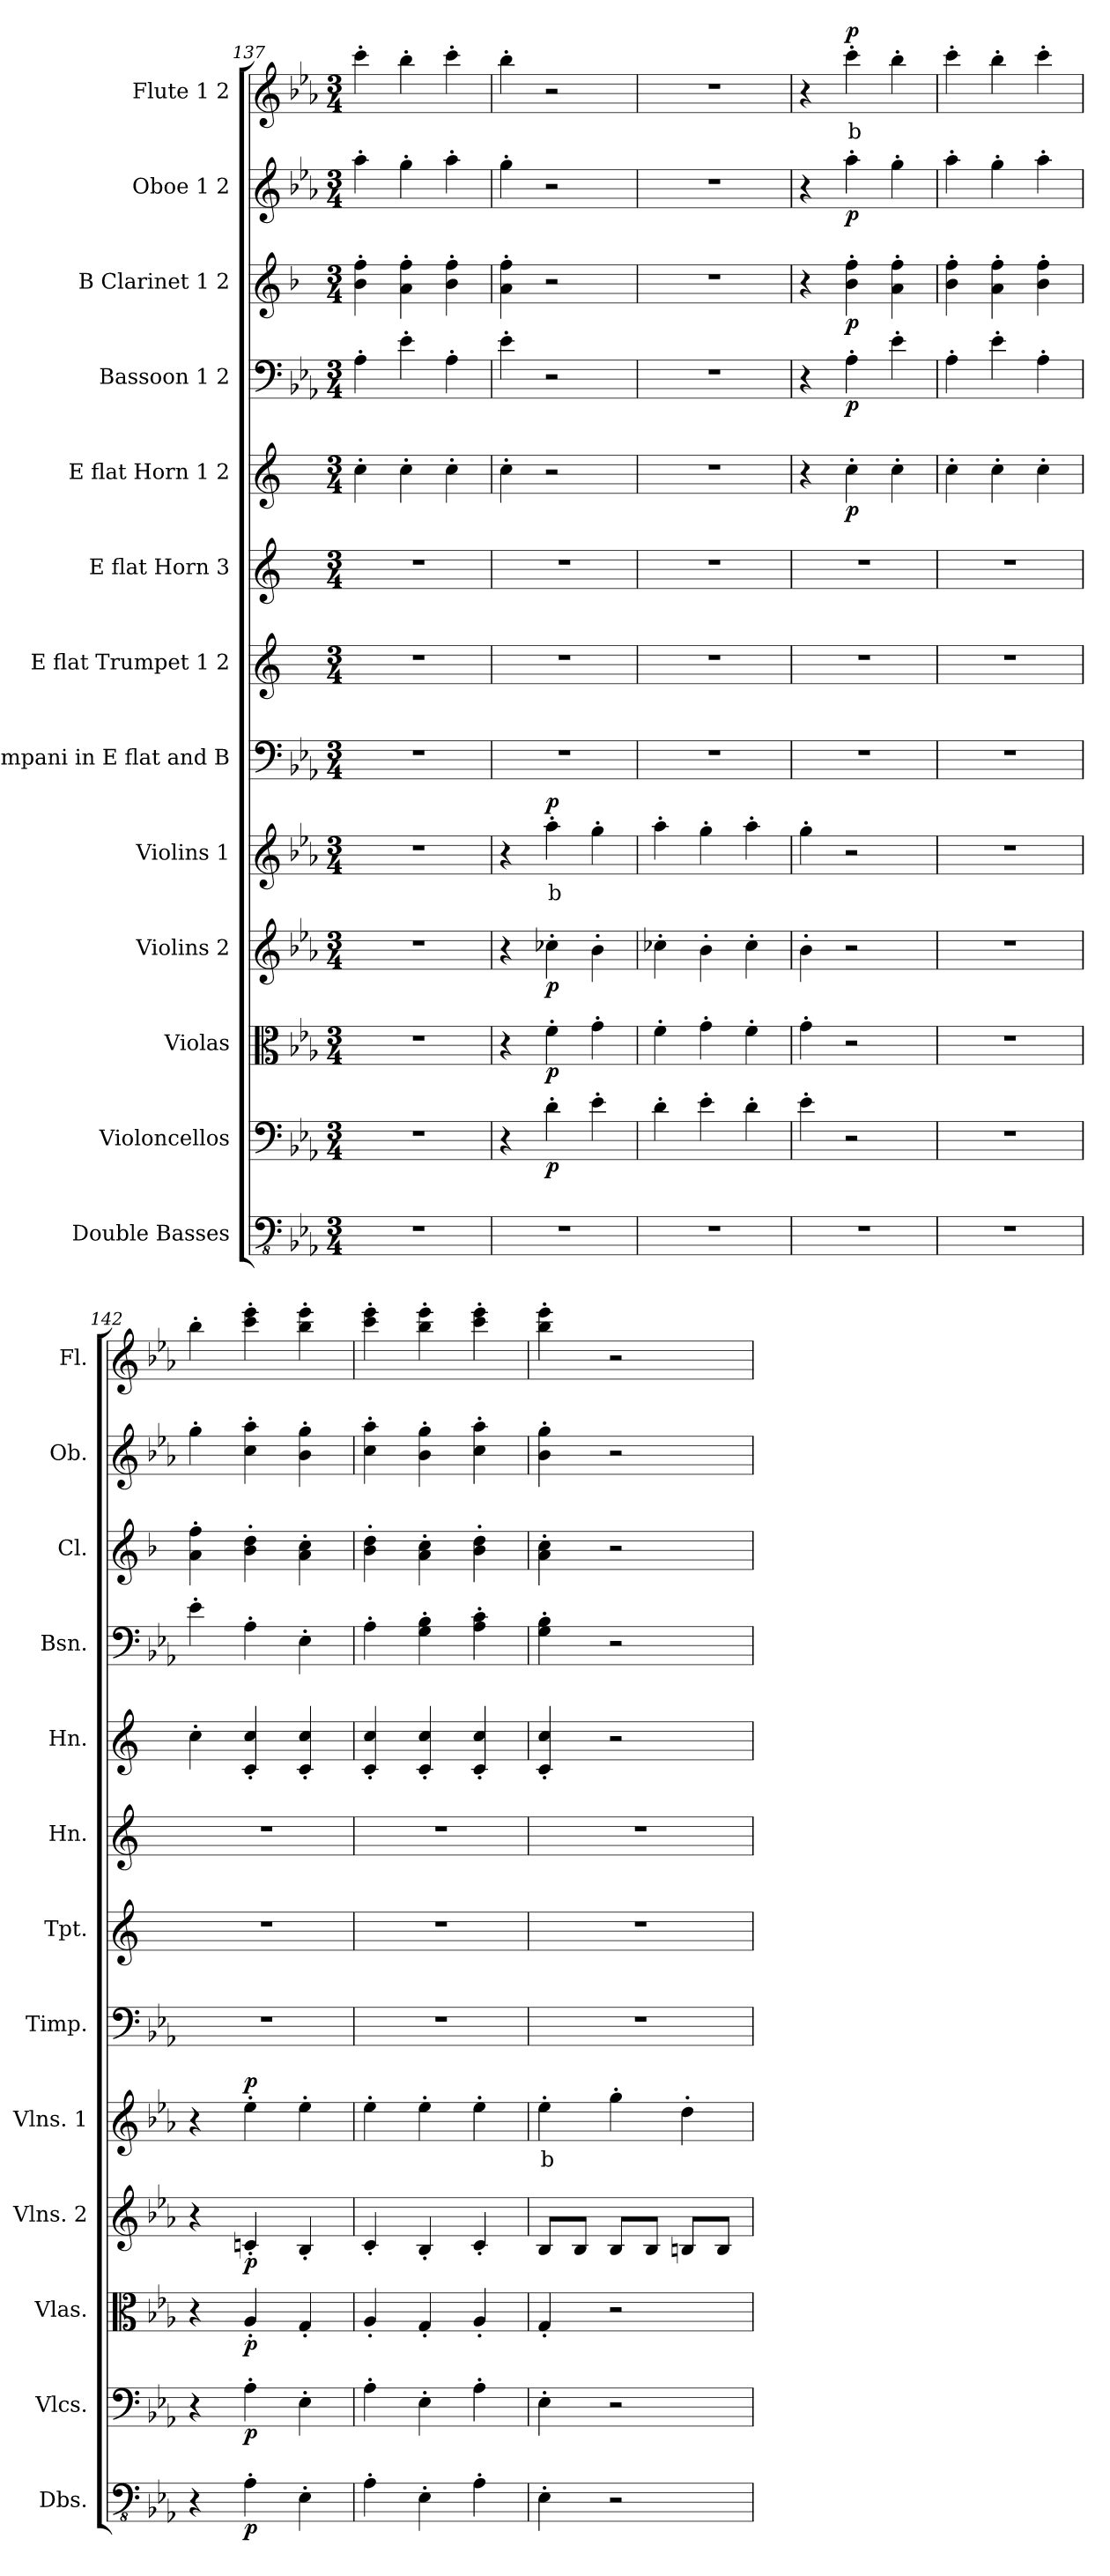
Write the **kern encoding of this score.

**kern	**dynam	**kern	**dynam	**kern	**dynam	**kern	**dynam	**kern	**text	**dynam	**kern	**kern	**kern	**kern	**dynam	**kern	**dynam	**kern	**dynam	**kern	**dynam	**kern	**text	**dynam
*part13	*part13	*part12	*part12	*part11	*part11	*part10	*part10	*part9	*part9	*part9	*part8	*part7	*part6	*part5	*part5	*part4	*part4	*part3	*part3	*part2	*part2	*part1	*part1	*part1
*staff13	*staff13	*staff12	*staff12	*staff11	*staff11	*staff10	*staff10	*staff9	*staff9	*staff9	*staff8	*staff7	*staff6	*staff5	*staff5	*staff4	*staff4	*staff3	*staff3	*staff2	*staff2	*staff1	*staff1	*staff1
*I"Double Basses	*	*I"Violoncellos	*	*I"Violas	*	*I"Violins 2	*	*I"Violins 1	*	*	*I"Timpani in E flat and B	*I"E flat Trumpet 1 2	*I"E flat Horn 3	*I"E flat Horn  1 2	*	*I"Bassoon 1 2	*	*I"B Clarinet 1 2	*	*I"Oboe 1 2	*	*I"Flute 1 2	*	*
*I'Dbs.	*	*I'Vlcs.	*	*I'Vlas.	*	*I'Vlns. 2	*	*I'Vlns. 1	*	*	*I'Timp.	*I'Tpt.	*I'Hn.	*I'Hn.	*	*I'Bsn.	*	*I'Cl.	*	*I'Ob.	*	*I'Fl.	*	*
*clefFv4	*	*clefF4	*	*clefC3	*	*clefG2	*	*clefG2	*	*	*clefF4	*clefG2	*clefG2	*clefG2	*	*clefF4	*	*clefG2	*	*clefG2	*	*clefG2	*	*
*	*	*	*	*	*	*	*	*	*	*	*	*ITrd-2c-3	*ITrd5c9	*ITrd5c9	*	*	*	*ITrd1c2	*	*	*	*	*	*
*k[b-e-a-]	*	*k[b-e-a-]	*	*k[b-e-a-]	*	*k[b-e-a-]	*	*k[b-e-a-]	*	*	*k[b-e-a-]	*k[b-e-a-]	*k[b-e-a-]	*k[b-e-a-]	*	*k[b-e-a-]	*	*k[b-e-a-]	*	*k[b-e-a-]	*	*k[b-e-a-]	*	*
*M3/4	*	*M3/4	*	*M3/4	*	*M3/4	*	*M3/4	*	*	*M3/4	*M3/4	*M3/4	*M3/4	*	*M3/4	*	*M3/4	*	*M3/4	*	*M3/4	*	*
=137	=137	=137	=137	=137	=137	=137	=137	=137	=137	=137	=137	=137	=137	=137	=137	=137	=137	=137	=137	=137	=137	=137	=137	=137
2.r	.	2.r	.	2.r	.	2.r	.	2.r	.	.	2.r	2.r	2.r	4e-'\	.	4A-'\	.	4a-\' 4ee-\'	.	4aa-'\	.	4ccc'\	.	.
.	.	.	.	.	.	.	.	.	.	.	.	.	.	4e-'\	.	4e-'\	.	4g\' 4ee-\'	.	4gg'\	.	4bb-'\	.	.
.	.	.	.	.	.	.	.	.	.	.	.	.	.	4e-'\	.	4A-'\	.	4a-\' 4ee-\'	.	4aa-'\	.	4ccc'\	.	.
=138	=138	=138	=138	=138	=138	=138	=138	=138	=138	=138	=138	=138	=138	=138	=138	=138	=138	=138	=138	=138	=138	=138	=138	=138
2.r	.	4r	.	4r	.	4r	.	4r	.	.	2.r	2.r	2.r	4e-'\	.	4e-'\	.	4g\' 4ee-\'	.	4gg'\	.	4bb-'\	.	.
!	!	!	!LO:DY:b	!	!LO:DY:b	!	!LO:DY:b	!	!	!LO:DY:b	!	!	!	!	!	!	!	!	!	!	!	!	!	!
.	.	4d'\	p	4f'\	p	4cc-X'\	p	4aa-'\	b	p	.	.	.	2r	.	2r	.	2r	.	2r	.	2r	.	.
.	.	4e-'\	.	4g'\	.	4b-'\	.	4gg'\	.	.	.	.	.	.	.	.	.	.	.	.	.	.	.	.
=139	=139	=139	=139	=139	=139	=139	=139	=139	=139	=139	=139	=139	=139	=139	=139	=139	=139	=139	=139	=139	=139	=139	=139	=139
2.r	.	4d'\	.	4f'\	.	4cc-X'\	.	4aa-'\	.	.	2.r	2.r	2.r	2.r	.	2.r	.	2.r	.	2.r	.	2.r	.	.
.	.	4e-'\	.	4g'\	.	4b-'\	.	4gg'\	.	.	.	.	.	.	.	.	.	.	.	.	.	.	.	.
.	.	4d'\	.	4f'\	.	4cc-'\	.	4aa-'\	.	.	.	.	.	.	.	.	.	.	.	.	.	.	.	.
=140	=140	=140	=140	=140	=140	=140	=140	=140	=140	=140	=140	=140	=140	=140	=140	=140	=140	=140	=140	=140	=140	=140	=140	=140
2.r	.	4e-'\	.	4g'\	.	4b-'\	.	4gg'\	.	.	2.r	2.r	2.r	4r	.	4r	.	4r	.	4r	.	4r	.	.
!	!	!	!	!	!	!	!	!	!	!	!	!	!	!	!LO:DY:b	!	!LO:DY:b	!	!LO:DY:b	!	!LO:DY:b	!	!	!LO:DY:b
.	.	2r	.	2r	.	2r	.	2r	.	.	.	.	.	4e-'\	p	4A-'\	p	4a-\' 4ee-\'	p	4aa-'\	p	4ccc'\	b	p
.	.	.	.	.	.	.	.	.	.	.	.	.	.	4e-'\	.	4e-'\	.	4g\' 4ee-\'	.	4gg'\	.	4bb-'\	.	.
=141	=141	=141	=141	=141	=141	=141	=141	=141	=141	=141	=141	=141	=141	=141	=141	=141	=141	=141	=141	=141	=141	=141	=141	=141
2.r	.	2.r	.	2.r	.	2.r	.	2.r	.	.	2.r	2.r	2.r	4e-'\	.	4A-'\	.	4a-\' 4ee-\'	.	4aa-'\	.	4ccc'\	.	.
.	.	.	.	.	.	.	.	.	.	.	.	.	.	4e-'\	.	4e-'\	.	4g\' 4ee-\'	.	4gg'\	.	4bb-'\	.	.
.	.	.	.	.	.	.	.	.	.	.	.	.	.	4e-'\	.	4A-'\	.	4a-\' 4ee-\'	.	4aa-'\	.	4ccc'\	.	.
=142	=142	=142	=142	=142	=142	=142	=142	=142	=142	=142	=142	=142	=142	=142	=142	=142	=142	=142	=142	=142	=142	=142	=142	=142
4r	.	4r	.	4r	.	4r	.	4r	.	.	2.r	2.r	2.r	4e-'\	.	4e-'\	.	4g\' 4ee-\'	.	4gg'\	.	4bb-'\	.	.
!	!LO:DY:b	!	!LO:DY:b	!	!LO:DY:b	!	!LO:DY:b	!	!	!LO:DY:b	!	!	!	!	!	!	!	!	!	!	!	!	!	!
4AA-'\	p	4A-'\	p	4A-'/	p	4cn'/	p	4ee-'\	.	p	.	.	.	4E-/' 4e-/'	.	4A-'\	.	4a-\' 4cc\'	.	4cc\' 4aa-\'	.	4ccc\' 4eee-\'	.	.
4EE-'\	.	4E-'\	.	4G'/	.	4B-'/	.	4ee-'\	.	.	.	.	.	4E-/' 4e-/'	.	4E-'\	.	4g\' 4b-\'	.	4b-\' 4gg\'	.	4bb-\' 4eee-\'	.	.
=143	=143	=143	=143	=143	=143	=143	=143	=143	=143	=143	=143	=143	=143	=143	=143	=143	=143	=143	=143	=143	=143	=143	=143	=143
4AA-'\	.	4A-'\	.	4A-'/	.	4c'/	.	4ee-'\	.	.	2.r	2.r	2.r	4E-/' 4e-/'	.	4A-'\	.	4a-\' 4cc\'	.	4cc\' 4aa-\'	.	4ccc\' 4eee-\'	.	.
4EE-'\	.	4E-'\	.	4G'/	.	4B-'/	.	4ee-'\	.	.	.	.	.	4E-/' 4e-/'	.	4G\' 4B-\'	.	4g\' 4b-\'	.	4b-\' 4gg\'	.	4bb-\' 4eee-\'	.	.
4AA-'\	.	4A-'\	.	4A-'/	.	4c'/	.	4ee-'\	.	.	.	.	.	4E-/' 4e-/'	.	4A-\' 4c\'	.	4a-\' 4cc\'	.	4cc\' 4aa-\'	.	4ccc\' 4eee-\'	.	.
=144	=144	=144	=144	=144	=144	=144	=144	=144	=144	=144	=144	=144	=144	=144	=144	=144	=144	=144	=144	=144	=144	=144	=144	=144
4EE-'\	.	4E-'\	.	4G'/	.	8B-/L	.	4ee-'\	b	.	2.r	2.r	2.r	4E-/' 4e-/'	.	4G\' 4B-\'	.	4g\' 4b-\'	.	4b-\' 4gg\'	.	4bb-\' 4eee-\'	.	.
.	.	.	.	.	.	8B-/J	.	.	.	.	.	.	.	.	.	.	.	.	.	.	.	.	.	.
2r	.	2r	.	2r	.	8B-/L	.	4gg'\	.	.	.	.	.	2r	.	2r	.	2r	.	2r	.	2r	.	.
.	.	.	.	.	.	8B-/J	.	.	.	.	.	.	.	.	.	.	.	.	.	.	.	.	.	.
.	.	.	.	.	.	8Bn/L	.	4dd'\	.	.	.	.	.	.	.	.	.	.	.	.	.	.	.	.
.	.	.	.	.	.	8B/J	.	.	.	.	.	.	.	.	.	.	.	.	.	.	.	.	.	.
=	=	=	=	=	=	=	=	=	=	=	=	=	=	=	=	=	=	=	=	=	=	=	=	=
*-	*-	*-	*-	*-	*-	*-	*-	*-	*-	*-	*-	*-	*-	*-	*-	*-	*-	*-	*-	*-	*-	*-	*-	*-
